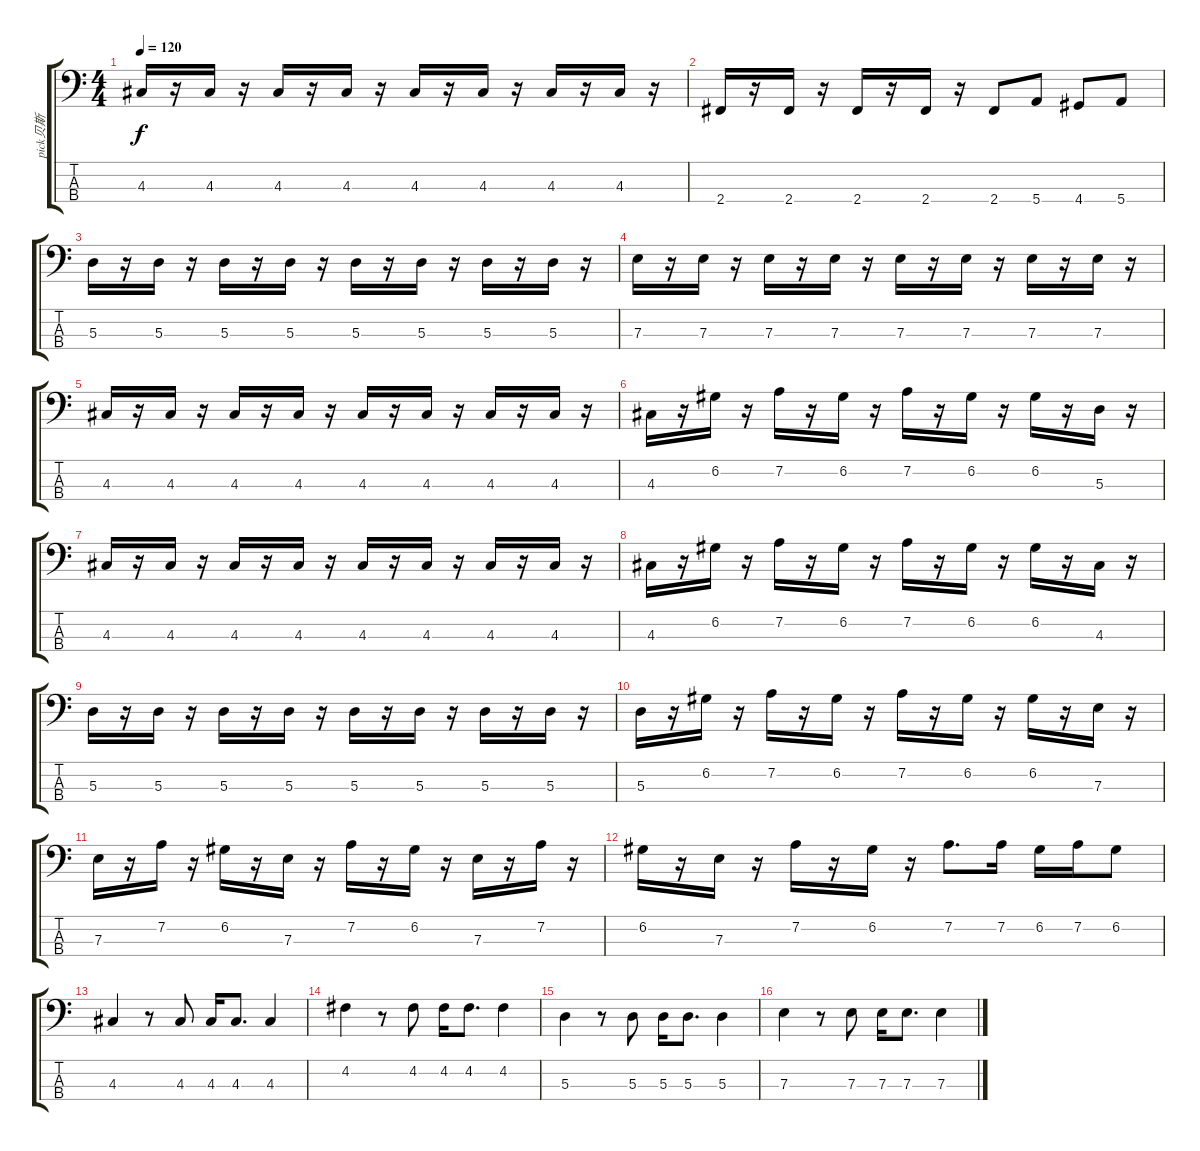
\track ("pick贝斯" "pick贝斯") {instrument electricbasspick}
\staff {score tabs}
\tuning (G2 D2 A1 E1) {hide}
\ts (4 4)
\tempo 120
\clef f4
\ks c
4.3.16{dy f} r.16 4.3.16 r.16 4.3.16 r.16 4.3.16 r.16 4.3.16 r.16 4.3.16 r.16 4.3.16 r.16 4.3.16 r.16 |
2.4.16 r.16 2.4.16 r.16 2.4.16 r.16 2.4.16 r.16 2.4.8 5.4.8 4.4.8 5.4.8 |
5.3.16 r.16 5.3.16 r.16 5.3.16 r.16 5.3.16 r.16 5.3.16 r.16 5.3.16 r.16 5.3.16 r.16 5.3.16 r.16 |
7.3.16 r.16 7.3.16 r.16 7.3.16 r.16 7.3.16 r.16 7.3.16 r.16 7.3.16 r.16 7.3.16 r.16 7.3.16 r.16 |
4.3.16 r.16 4.3.16 r.16 4.3.16 r.16 4.3.16 r.16 4.3.16 r.16 4.3.16 r.16 4.3.16 r.16 4.3.16 r.16 |
4.3.16 r.16 6.2.16 r.16 7.2.16 r.16 6.2.16 r.16 7.2.16 r.16 6.2.16 r.16 6.2.16 r.16 5.3.16 r.16 |
4.3.16 r.16 4.3.16 r.16 4.3.16 r.16 4.3.16 r.16 4.3.16 r.16 4.3.16 r.16 4.3.16 r.16 4.3.16 r.16 |
4.3.16 r.16 6.2.16 r.16 7.2.16 r.16 6.2.16 r.16 7.2.16 r.16 6.2.16 r.16 6.2.16 r.16 4.3.16 r.16 |
5.3.16 r.16 5.3.16 r.16 5.3.16 r.16 5.3.16 r.16 5.3.16 r.16 5.3.16 r.16 5.3.16 r.16 5.3.16 r.16 |
5.3.16 r.16 6.2.16 r.16 7.2.16 r.16 6.2.16 r.16 7.2.16 r.16 6.2.16 r.16 6.2.16 r.16 7.3.16 r.16 |
7.3.16 r.16 7.2.16 r.16 6.2.16 r.16 7.3.16 r.16 7.2.16 r.16 6.2.16 r.16 7.3.16 r.16 7.2.16 r.16 |
6.2.16 r.16 7.3.16 r.16 7.2.16 r.16 6.2.16 r.16 7.2.8{d} 7.2.16 6.2.16 7.2.16 6.2.8 |
4.3.4 r.8 4.3.8 4.3.16 4.3.8{d} 4.3.4 |
4.2.4 r.8 4.2.8 4.2.16 4.2.8{d} 4.2.4 |
5.3.4 r.8 5.3.8 5.3.16 5.3.8{d} 5.3.4 |
7.3.4 r.8 7.3.8 7.3.16 7.3.8{d} 7.3.4
